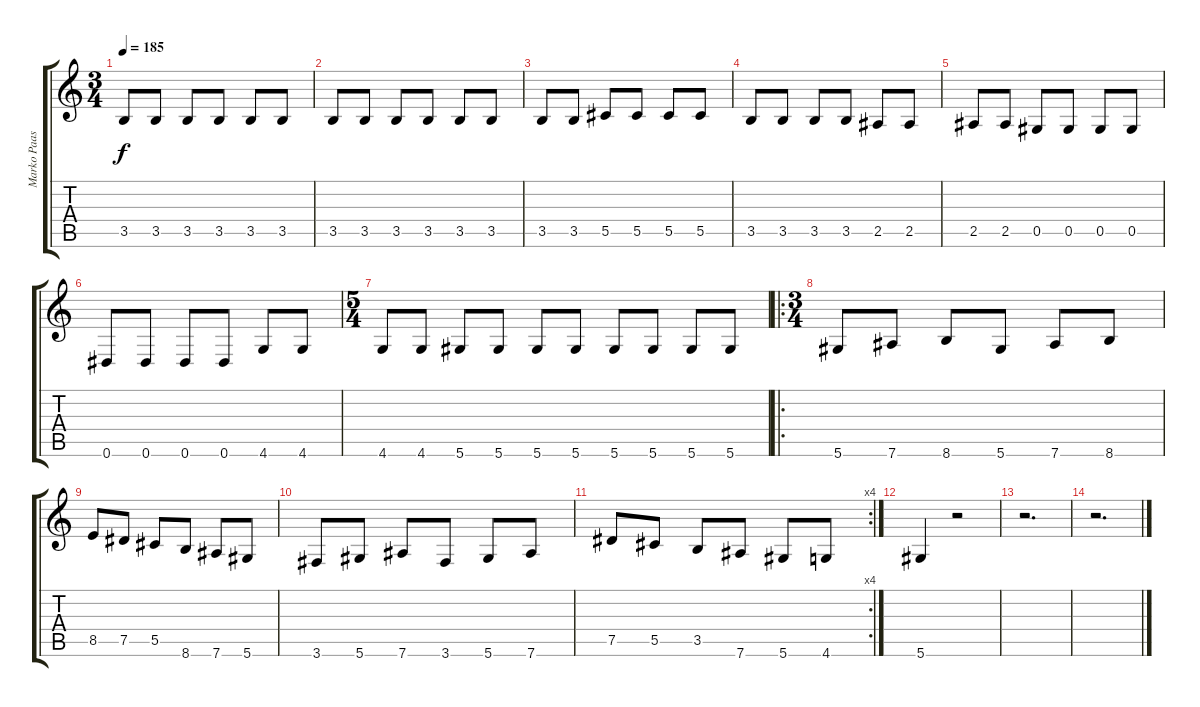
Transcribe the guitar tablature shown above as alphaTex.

\track ("Marko Paasikoski" "Marko Paas") {instrument electricbasspick}
\staff {score tabs}
\tuning (Eb4 Bb3 Gb3 Db3 Ab2 Eb2) {hide}
\ts (3 4)
\tempo 185
\clef g2
\ks c
3.5.8{dy f} 3.5.8 3.5.8 3.5.8 3.5.8 3.5.8 |
3.5.8 3.5.8 3.5.8 3.5.8 3.5.8 3.5.8 |
3.5.8 3.5.8 5.5.8 5.5.8 5.5.8 5.5.8 |
3.5.8 3.5.8 3.5.8 3.5.8 2.5.8 2.5.8 |
2.5.8 2.5.8 0.5.8 0.5.8 0.5.8 0.5.8 |
0.6.8 0.6.8 0.6.8 0.6.8 4.6.8 4.6.8 |
\ts (5 4)
4.6.8 4.6.8 5.6.8 5.6.8 5.6.8 5.6.8 5.6.8 5.6.8 5.6.8 5.6.8 |
\ro
\ts (3 4)
5.6.8 7.6.8 8.6.8 5.6.8 7.6.8 8.6.8 |
8.5.8 7.5.8 5.5.8 8.6.8 7.6.8 5.6.8 |
3.6.8 5.6.8 7.6.8 3.6.8 5.6.8 7.6.8 |
\rc 4
7.5.8 5.5.8 3.5.8 7.6.8 5.6.8 4.6.8 |
5.6.4 r.2 |
r.2{d} |
r.2{d}
